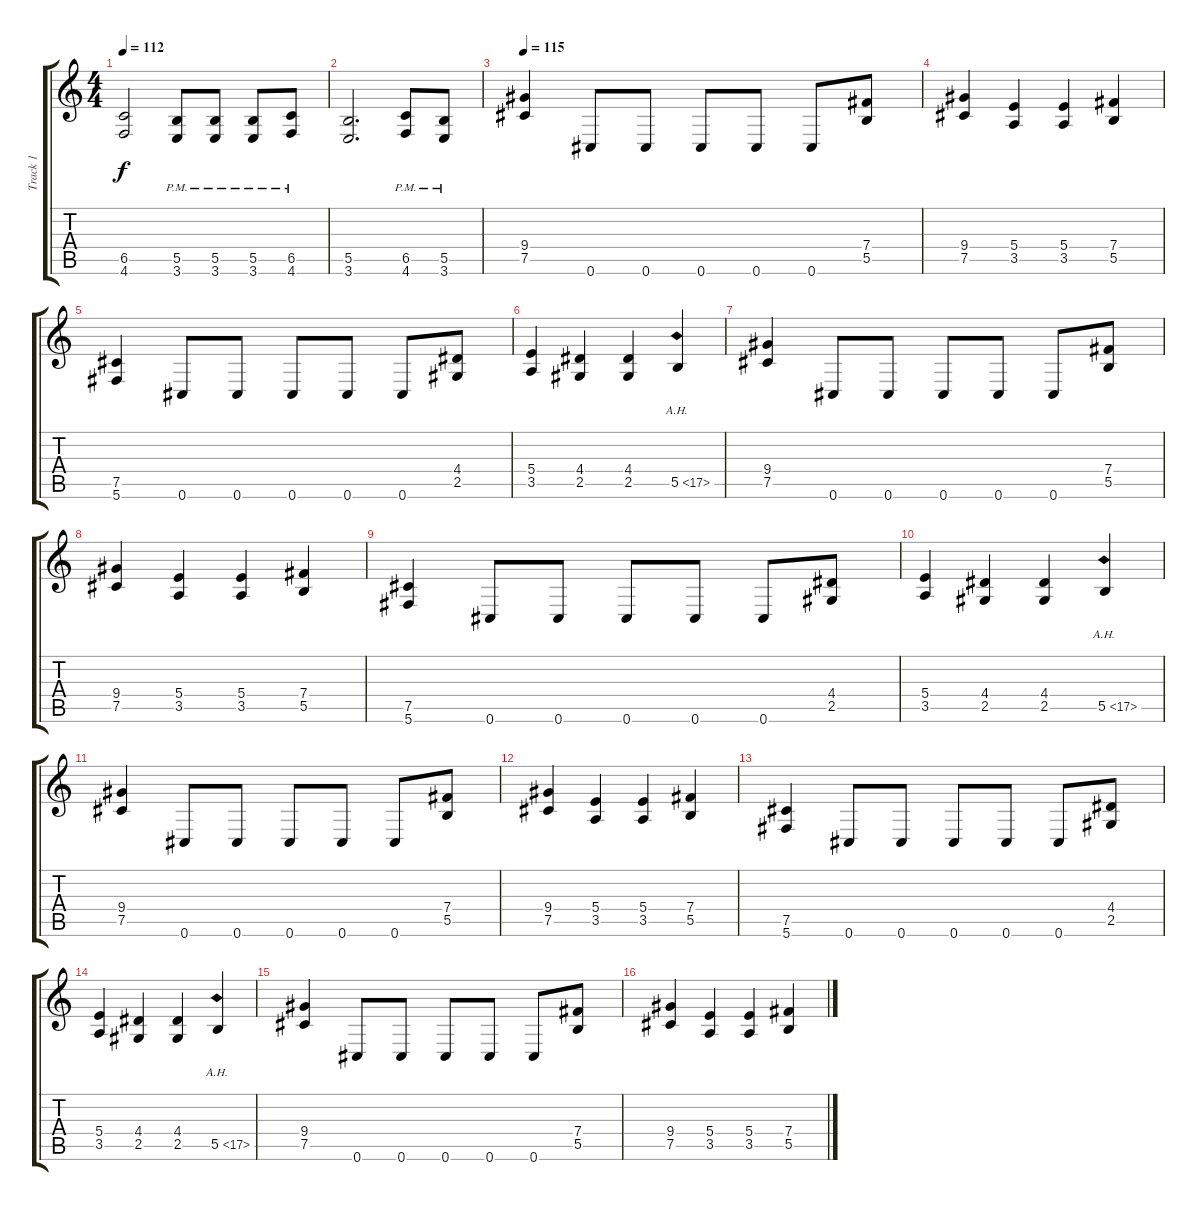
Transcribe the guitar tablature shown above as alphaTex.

\track ("Track 1" "Track 1") {instrument overdrivenguitar}
\staff {score tabs}
\tuning (Db4 Ab3 E3 B2 Gb2 Db2) {hide}
\ts (4 4)
\tempo 112
\clef g2
\ks c
(6.5 4.6).2{dy f} (5.5{pm} 3.6{pm}).8 (5.5{pm} 3.6{pm}).8 (5.5{pm} 3.6{pm}).8 (6.5{pm} 4.6{pm}).8 |
(5.5 3.6).2{d} (6.5{pm} 4.6{pm}).8 (5.5{pm} 3.6{pm}).8 |
\tempo 115
(9.4 7.5).4 0.6.8 0.6.8 0.6.8 0.6.8 0.6.8 (7.4 5.5).8 |
(9.4 7.5).4 (5.4 3.5).4 (5.4 3.5).4 (7.4 5.5).4 |
(7.5 5.6).4 0.6.8 0.6.8 0.6.8 0.6.8 0.6.8 (4.4 2.5).8 |
(5.4 3.5).4 (4.4 2.5).4 (4.4 2.5).4 5.5{ah 12}.4 |
(9.4 7.5).4 0.6.8 0.6.8 0.6.8 0.6.8 0.6.8 (7.4 5.5).8 |
(9.4 7.5).4 (5.4 3.5).4 (5.4 3.5).4 (7.4 5.5).4 |
(7.5 5.6).4 0.6.8 0.6.8 0.6.8 0.6.8 0.6.8 (4.4 2.5).8 |
(5.4 3.5).4 (4.4 2.5).4 (4.4 2.5).4 5.5{ah 12}.4 |
(9.4 7.5).4 0.6.8 0.6.8 0.6.8 0.6.8 0.6.8 (7.4 5.5).8 |
(9.4 7.5).4 (5.4 3.5).4 (5.4 3.5).4 (7.4 5.5).4 |
(7.5 5.6).4 0.6.8 0.6.8 0.6.8 0.6.8 0.6.8 (4.4 2.5).8 |
(5.4 3.5).4 (4.4 2.5).4 (4.4 2.5).4 5.5{ah 12}.4 |
(9.4 7.5).4 0.6.8 0.6.8 0.6.8 0.6.8 0.6.8 (7.4 5.5).8 |
(9.4 7.5).4 (5.4 3.5).4 (5.4 3.5).4 (7.4 5.5).4
